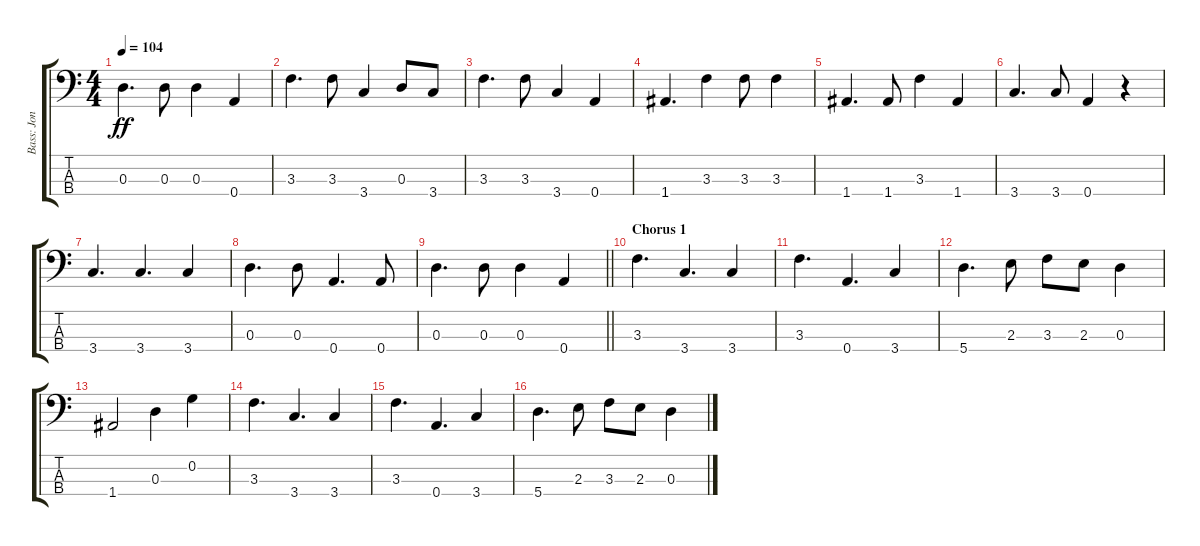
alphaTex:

\track ("Bass: Jon McVie" "Bass: Jon ") {instrument acousticbass}
\staff {score tabs}
\tuning (C-1 G2 D2 A1) {hide}
\ts (4 4)
\tempo 104
\clef f4
\ks c
0.3.4{d dy ff} 0.3.8 0.3.4 0.4.4 |
3.3.4{d} 3.3.8 3.4.4 0.3.8 3.4.8 |
3.3.4{d} 3.3.8 3.4.4 0.4.4 |
1.4.4{d} 3.3.4 3.3.8 3.3.4 |
1.4.4{d} 1.4.8 3.3.4 1.4.4 |
3.4.4{d} 3.4.8 0.4.4 r.4 |
3.4.4{d} 3.4.4{d} 3.4.4 |
0.3.4{d} 0.3.8 0.4.4{d} 0.4.8 |
\barLineRight lightlight
0.3.4{d} 0.3.8 0.3.4 0.4.4 |
\section ("" "Chorus 1")
3.3.4{d} 3.4.4{d} 3.4.4 |
3.3.4{d} 0.4.4{d} 3.4.4 |
5.4.4{d} 2.3.8 3.3.8 2.3.8 0.3.4 |
1.4.2 0.3.4 0.2.4 |
3.3.4{d} 3.4.4{d} 3.4.4 |
3.3.4{d} 0.4.4{d} 3.4.4 |
5.4.4{d} 2.3.8 3.3.8 2.3.8 0.3.4
